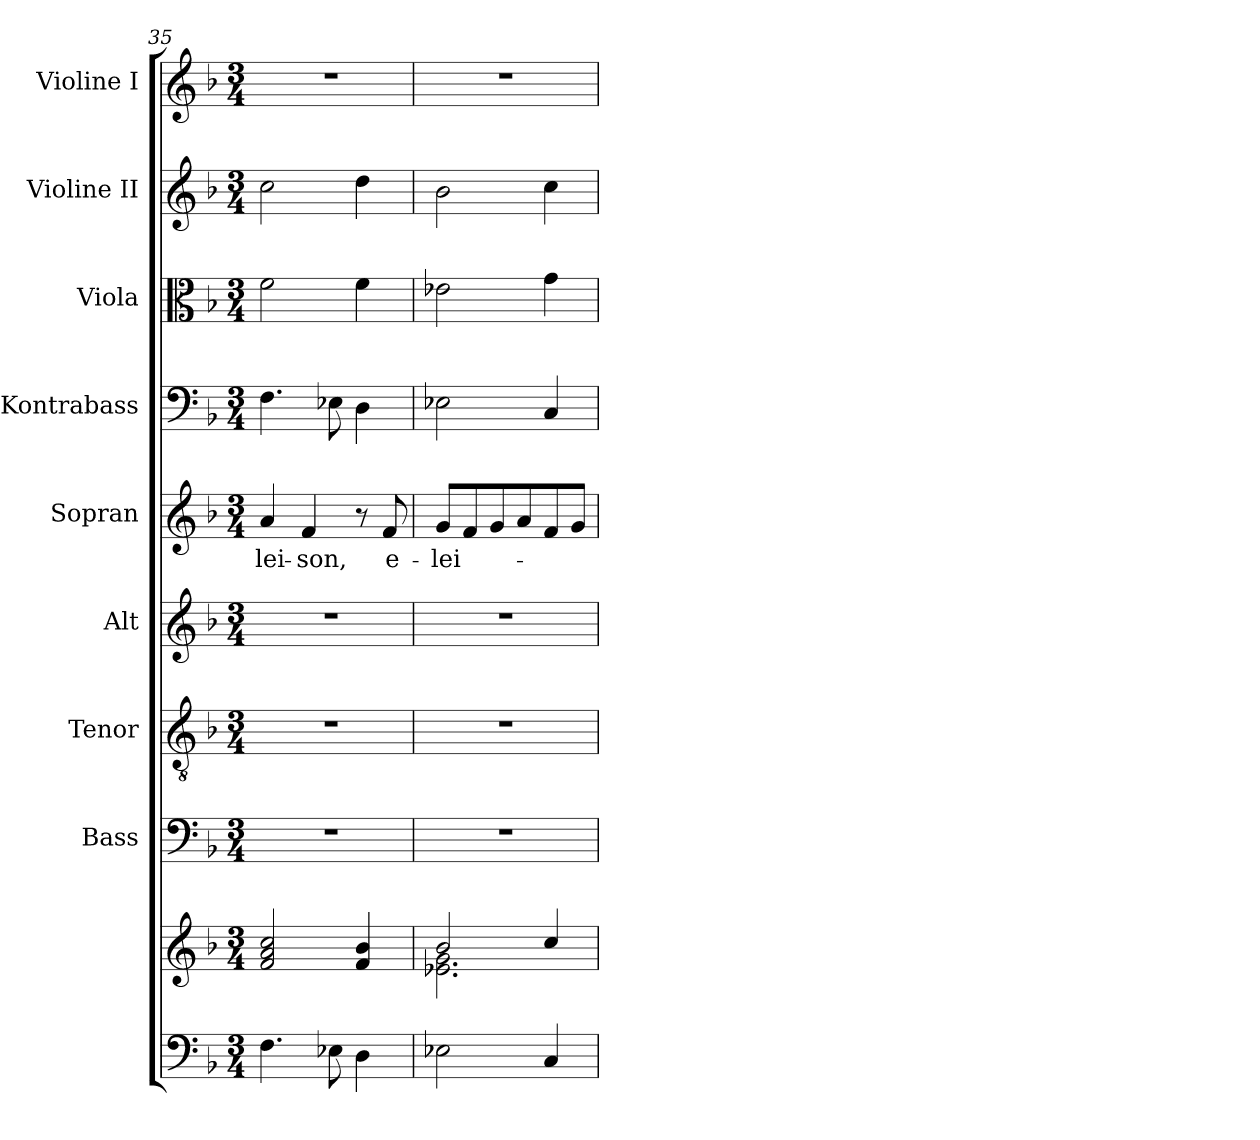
**kern	**kern	**kern	**kern	**kern	**kern	**text	**kern	**kern	**kern	**kern
*part9	*part9	*part8	*part7	*part6	*part5	*part5	*part4	*part3	*part2	*part1
*staff10	*staff9	*staff8	*staff7	*staff6	*staff5	*staff5	*staff4	*staff3	*staff2	*staff1
*	*	*I"Bass	*I"Tenor	*I"Alt	*I"Sopran	*	*I"Kontrabass	*I"Viola	*I"Violine II	*I"Violine I
*	*	*I'B.	*I'T.	*I'A.	*I'S.	*	*I'Kb.	*I'Vla.	*I'Vl. II	*I'Vl. I
*clefF4	*clefG2	*clefF4	*clefGv2	*clefG2	*clefG2	*	*clefF4	*clefC3	*clefG2	*clefG2
*	*	*	*	*	*	*	*ITrd7c12	*	*	*
*k[b-]	*k[b-]	*k[b-]	*k[b-]	*k[b-]	*k[b-]	*	*k[b-]	*k[b-]	*k[b-]	*k[b-]
*F:	*F:	*F:	*F:	*F:	*F:	*	*F:	*F:	*F:	*F:
*M3/4	*M3/4	*M3/4	*M3/4	*M3/4	*M3/4	*	*M3/4	*M3/4	*M3/4	*M3/4
=35	=35	=35	=35	=35	=35	=35	=35	=35	=35	=35
!	!	!	!	!	!	!LO:LY:b	!	!	!	!
4.F\	2f/ 2a/ 2cc/	2.r	2.r	2.r	4a/	-lei-	4.FF\	2f\	2cc\	2.r
!	!	!	!	!	!	!LO:LY:b	!	!	!	!
.	.	.	.	.	4f/	-son,	.	.	.	.
8E-X\	.	.	.	.	.	.	8EE-X\	.	.	.
4D\	4f/ 4b-/	.	.	.	8r	.	4DD\	4f\	4dd\	.
!	!	!	!	!	!	!LO:LY:b	!	!	!	!
.	.	.	.	.	8f/	e-	.	.	.	.
=36	=36	=36	=36	=36	=36	=36	=36	=36	=36	=36
*	*^	*	*	*	*	*	*	*	*	*
!	!	!	!	!	!	!	!LO:LY:b	!	!	!	!
2E-X\	2b-/	2.e-X\ 2.g\	2.r	2.r	2.r	8g/L	-lei-	2EE-X\	2e-X\	2b-\	2.r
.	.	.	.	.	.	8f/	.	.	.	.	.
.	.	.	.	.	.	8g/	.	.	.	.	.
.	.	.	.	.	.	8a/	.	.	.	.	.
4C/	4cc/	.	.	.	.	8f/	.	4CC/	4g\	4cc\	.
.	.	.	.	.	.	8g/J	.	.	.	.	.
*	*v	*v	*	*	*	*	*	*	*	*	*
=	=	=	=	=	=	=	=	=	=	=
*-	*-	*-	*-	*-	*-	*-	*-	*-	*-	*-
